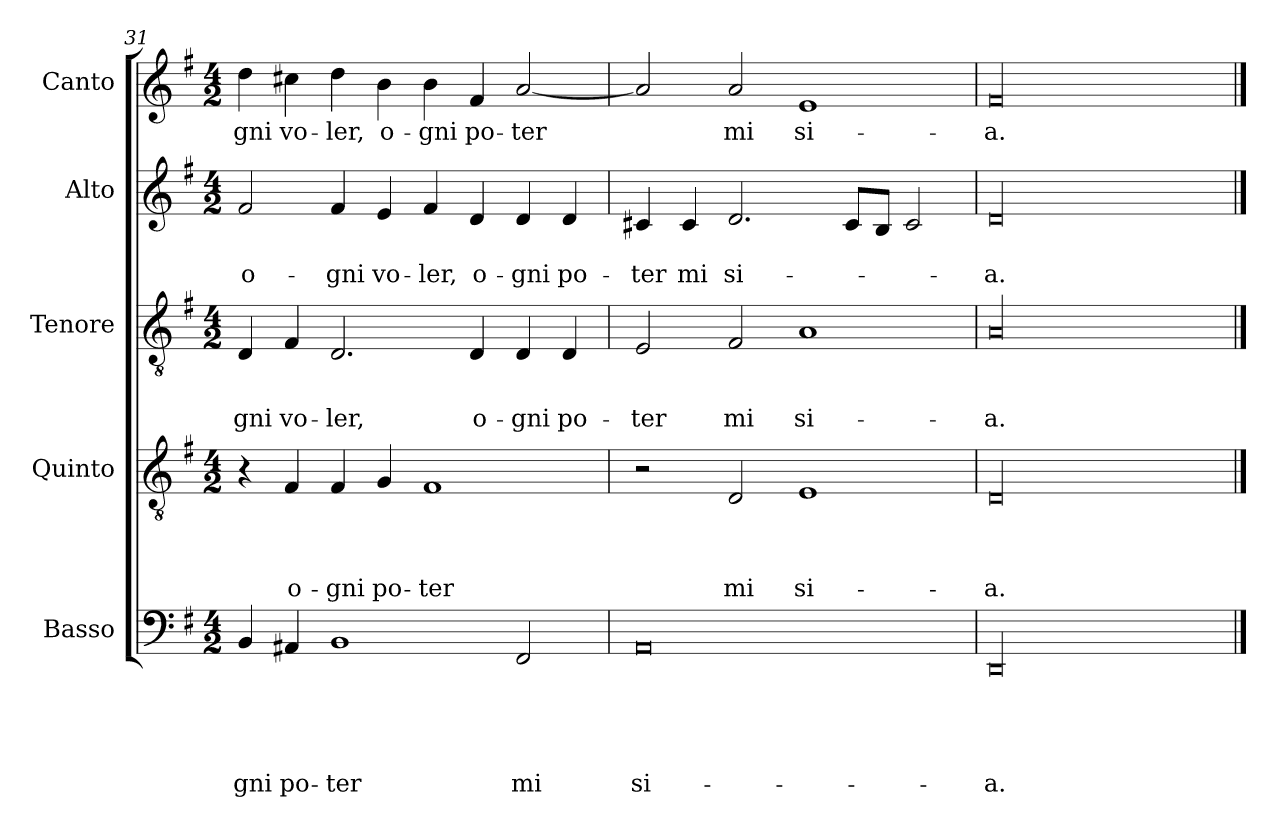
**kern	**text	**text	**text	**text	**text	**kern	**text	**text	**text	**text	**kern	**text	**text	**text	**kern	**text	**text	**kern	**text
*part5	*part5	*part5	*part5	*part5	*part5	*part4	*part4	*part4	*part4	*part4	*part3	*part3	*part3	*part3	*part2	*part2	*part2	*part1	*part1
*staff5	*staff5	*staff5	*staff5	*staff5	*staff5	*staff4	*staff4	*staff4	*staff4	*staff4	*staff3	*staff3	*staff3	*staff3	*staff2	*staff2	*staff2	*staff1	*staff1
*I"Basso	*	*	*	*	*	*I"Quinto	*	*	*	*	*I"Tenore	*	*	*	*I"Alto	*	*	*I"Canto	*
*I'B.	*	*	*	*	*	*I'Q.	*	*	*	*	*I'T.	*	*	*	*I'A.	*	*	*I'C.	*
*clefF4	*	*	*	*	*	*clefGv2	*	*	*	*	*clefGv2	*	*	*	*clefG2	*	*	*clefG2	*
*k[f#]	*	*	*	*	*	*k[f#]	*	*	*	*	*k[f#]	*	*	*	*k[f#]	*	*	*k[f#]	*
*G:	*	*	*	*	*	*G:	*	*	*	*	*G:	*	*	*	*G:	*	*	*G:	*
*M4/2	*	*	*	*	*	*M4/2	*	*	*	*	*M4/2	*	*	*	*M4/2	*	*	*M4/2	*
=31	=31	=31	=31	=31	=31	=31	=31	=31	=31	=31	=31	=31	=31	=31	=31	=31	=31	=31	=31
!	!	!	!	!	!LO:LY:b	!	!	!	!	!	!	!	!	!LO:LY:b	!	!	!LO:LY:b	!	!LO:LY:b
4BB/	.	.	.	.	-gni	4r	.	.	.	.	4D/	.	.	-gni	2f#/	.	o-	4dd\	-gni
!	!	!	!	!	!LO:LY:b	!	!	!	!	!LO:LY:b	!	!	!	!LO:LY:b	!	!	!	!	!LO:LY:b
4AA#X/	.	.	.	.	po-	4F#/	.	.	.	o-	4F#/	.	.	vo-	.	.	.	4cc#X\	vo-
!	!	!	!	!	!LO:LY:b:rj	!	!	!	!	!LO:LY:b	!	!	!	!LO:LY:b	!	!	!LO:LY:b	!	!LO:LY:b
1BB	.	.	.	.	-ter	4F#/	.	.	.	-gni	2.D/	.	.	-ler,	4f#/	.	-gni	4dd\	-ler,
!	!	!	!	!	!	!	!	!	!	!LO:LY:b	!	!	!	!	!	!	!LO:LY:b	!	!LO:LY:b
.	.	.	.	.	.	4G/	.	.	.	po-	.	.	.	.	4e/	.	vo-	4b\	o-
!	!	!	!	!	!	!	!	!	!	!LO:LY:b:rj	!	!	!	!	!	!	!LO:LY:b	!	!LO:LY:b
.	.	.	.	.	.	1F#	.	.	.	-ter	.	.	.	.	4f#/	.	-ler,	4b\	-gni
!	!	!	!	!	!	!	!	!	!	!	!	!	!	!LO:LY:b	!	!	!LO:LY:b	!	!LO:LY:b
.	.	.	.	.	.	.	.	.	.	.	4D/	.	.	o-	4d/	.	o-	4f#/	po-
!	!	!	!	!	!LO:LY:b	!	!	!	!	!	!	!	!	!LO:LY:b	!	!	!LO:LY:b	!	!LO:LY:b
2FF#/	.	.	.	.	mi	.	.	.	.	.	4D/	.	.	-gni	4d/	.	-gni	[<2a/	-ter
!	!	!	!	!	!	!	!	!	!	!	!	!	!	!LO:LY:b	!	!	!LO:LY:b	!	!
.	.	.	.	.	.	.	.	.	.	.	4D/	.	.	po-	4d/	.	po-	.	.
=32	=32	=32	=32	=32	=32	=32	=32	=32	=32	=32	=32	=32	=32	=32	=32	=32	=32	=32	=32
!	!	!	!	!	!LO:LY:b:rj	!	!	!	!	!	!	!	!	!LO:LY:b	!	!	!LO:LY:b	!	!
0AA	.	.	.	.	si-	2r	.	.	.	.	2E/	.	.	-ter	4c#X/	.	-ter	2a/]	.
!	!	!	!	!	!	!	!	!	!	!	!	!	!	!	!	!	!LO:LY:b	!	!
.	.	.	.	.	.	.	.	.	.	.	.	.	.	.	4c#/	.	mi	.	.
!	!	!	!	!	!	!	!	!	!	!LO:LY:b	!	!	!	!LO:LY:b	!	!	!LO:LY:b	!	!LO:LY:b
.	.	.	.	.	.	2D/	.	.	.	mi	2F#/	.	.	mi	2.d/	.	si-	2a/	mi
!	!	!	!	!	!	!	!	!	!	!LO:LY:b	!	!	!	!LO:LY:b	!	!	!	!	!LO:LY:b
.	.	.	.	.	.	1E	.	.	.	si-	1A	.	.	si-	.	.	.	1e	si-
.	.	.	.	.	.	.	.	.	.	.	.	.	.	.	8c#/L	.	.	.	.
.	.	.	.	.	.	.	.	.	.	.	.	.	.	.	8B/J	.	.	.	.
.	.	.	.	.	.	.	.	.	.	.	.	.	.	.	2c#/	.	.	.	.
=33	=33	=33	=33	=33	=33	=33	=33	=33	=33	=33	=33	=33	=33	=33	=33	=33	=33	=33	=33
!	!	!	!	!	!LO:LY:b	!	!	!	!	!LO:LY:b	!	!	!	!LO:LY:b	!	!	!LO:LY:b	!	!LO:LY:b
00DD	.	.	.	.	-a.	00D	.	.	.	-a.	00A	.	.	-a.	00d	.	-a.	00f#	-a.
==	==	==	==	==	==	==	==	==	==	==	==	==	==	==	==	==	==	==	==
*-	*-	*-	*-	*-	*-	*-	*-	*-	*-	*-	*-	*-	*-	*-	*-	*-	*-	*-	*-
